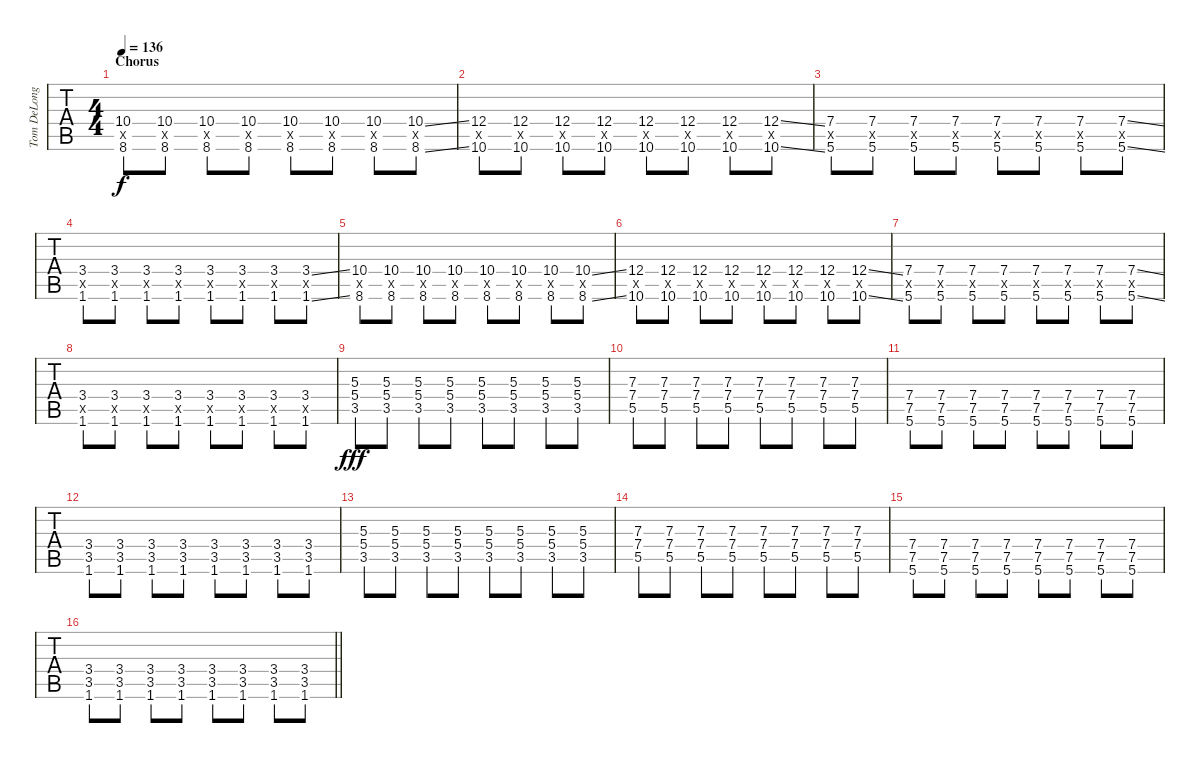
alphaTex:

\track ("Tom DeLonge - Guitar Two" "Tom DeLong") {instrument electricguitarclean}
\staff {tabs}
\tuning (E4 B3 G3 D3 A2 E2) {hide}
\ts (4 4)
\section ("" "Chorus")
\tempo 136
\clef g2
\ks c
(10.4 0.5{x} 8.6).8{dy f instrument overdrivenguitar} (10.4 0.5{x} 8.6).8 (10.4 0.5{x} 8.6).8 (10.4 0.5{x} 8.6).8 (10.4 0.5{x} 8.6).8 (10.4 0.5{x} 8.6).8 (10.4 0.5{x} 8.6).8 (10.4{ss} 0.5{x} 8.6{ss}).8 |
(12.4 0.5{x} 10.6).8 (12.4 0.5{x} 10.6).8 (12.4 0.5{x} 10.6).8 (12.4 0.5{x} 10.6).8 (12.4 0.5{x} 10.6).8 (12.4 0.5{x} 10.6).8 (12.4 0.5{x} 10.6).8 (12.4{ss} 0.5{x} 10.6{ss}).8 |
(7.4 0.5{x} 5.6).8 (7.4 0.5{x} 5.6).8 (7.4 0.5{x} 5.6).8 (7.4 0.5{x} 5.6).8 (7.4 0.5{x} 5.6).8 (7.4 0.5{x} 5.6).8 (7.4 0.5{x} 5.6).8 (7.4{ss} 0.5{x} 5.6{ss}).8 |
(3.4 0.5{x} 1.6).8 (3.4 0.5{x} 1.6).8 (3.4 0.5{x} 1.6).8 (3.4 0.5{x} 1.6).8 (3.4 0.5{x} 1.6).8 (3.4 0.5{x} 1.6).8 (3.4 0.5{x} 1.6).8 (3.4{ss} 0.5{x} 1.6{ss}).8 |
(10.4 0.5{x} 8.6).8{balance 3} (10.4 0.5{x} 8.6).8 (10.4 0.5{x} 8.6).8 (10.4 0.5{x} 8.6).8 (10.4 0.5{x} 8.6).8 (10.4 0.5{x} 8.6).8 (10.4 0.5{x} 8.6).8 (10.4{ss} 0.5{x} 8.6{ss}).8 |
(12.4 0.5{x} 10.6).8 (12.4 0.5{x} 10.6).8 (12.4 0.5{x} 10.6).8 (12.4 0.5{x} 10.6).8 (12.4 0.5{x} 10.6).8 (12.4 0.5{x} 10.6).8 (12.4 0.5{x} 10.6).8 (12.4{ss} 0.5{x} 10.6{ss}).8 |
(7.4 0.5{x} 5.6).8 (7.4 0.5{x} 5.6).8 (7.4 0.5{x} 5.6).8 (7.4 0.5{x} 5.6).8 (7.4 0.5{x} 5.6).8 (7.4 0.5{x} 5.6).8 (7.4 0.5{x} 5.6).8 (7.4{ss} 0.5{x} 5.6{ss}).8 |
(3.4 0.5{x} 1.6).8 (3.4 0.5{x} 1.6).8 (3.4 0.5{x} 1.6).8 (3.4 0.5{x} 1.6).8 (3.4 0.5{x} 1.6).8 (3.4 0.5{x} 1.6).8 (3.4 0.5{x} 1.6).8 (3.4 0.5{x} 1.6).8 |
(5.3 5.4 3.5).8{dy fff balance 8 instrument distortionguitar} (5.3 5.4 3.5).8 (5.3 5.4 3.5).8 (5.3 5.4 3.5).8 (5.3 5.4 3.5).8 (5.3 5.4 3.5).8 (5.3 5.4 3.5).8 (5.3 5.4 3.5).8 |
(7.3 7.4 5.5).8 (7.3 7.4 5.5).8 (7.3 7.4 5.5).8 (7.3 7.4 5.5).8 (7.3 7.4 5.5).8 (7.3 7.4 5.5).8 (7.3 7.4 5.5).8 (7.3 7.4 5.5).8 |
(7.4 7.5 5.6).8 (7.4 7.5 5.6).8 (7.4 7.5 5.6).8 (7.4 7.5 5.6).8 (7.4 7.5 5.6).8 (7.4 7.5 5.6).8 (7.4 7.5 5.6).8 (7.4 7.5 5.6).8 |
(3.4 3.5 1.6).8 (3.4 3.5 1.6).8 (3.4 3.5 1.6).8 (3.4 3.5 1.6).8 (3.4 3.5 1.6).8 (3.4 3.5 1.6).8 (3.4 3.5 1.6).8 (3.4 3.5 1.6).8 |
(5.3 5.4 3.5).8 (5.3 5.4 3.5).8 (5.3 5.4 3.5).8 (5.3 5.4 3.5).8 (5.3 5.4 3.5).8 (5.3 5.4 3.5).8 (5.3 5.4 3.5).8 (5.3 5.4 3.5).8 |
(7.3 7.4 5.5).8 (7.3 7.4 5.5).8 (7.3 7.4 5.5).8 (7.3 7.4 5.5).8 (7.3 7.4 5.5).8 (7.3 7.4 5.5).8 (7.3 7.4 5.5).8 (7.3 7.4 5.5).8 |
(7.4 7.5 5.6).8 (7.4 7.5 5.6).8 (7.4 7.5 5.6).8 (7.4 7.5 5.6).8 (7.4 7.5 5.6).8 (7.4 7.5 5.6).8 (7.4 7.5 5.6).8 (7.4 7.5 5.6).8 |
\barLineRight lightlight
(3.4 3.5 1.6).8 (3.4 3.5 1.6).8 (3.4 3.5 1.6).8 (3.4 3.5 1.6).8 (3.4 3.5 1.6).8 (3.4 3.5 1.6).8 (3.4 3.5 1.6).8 (3.4 3.5 1.6).8
